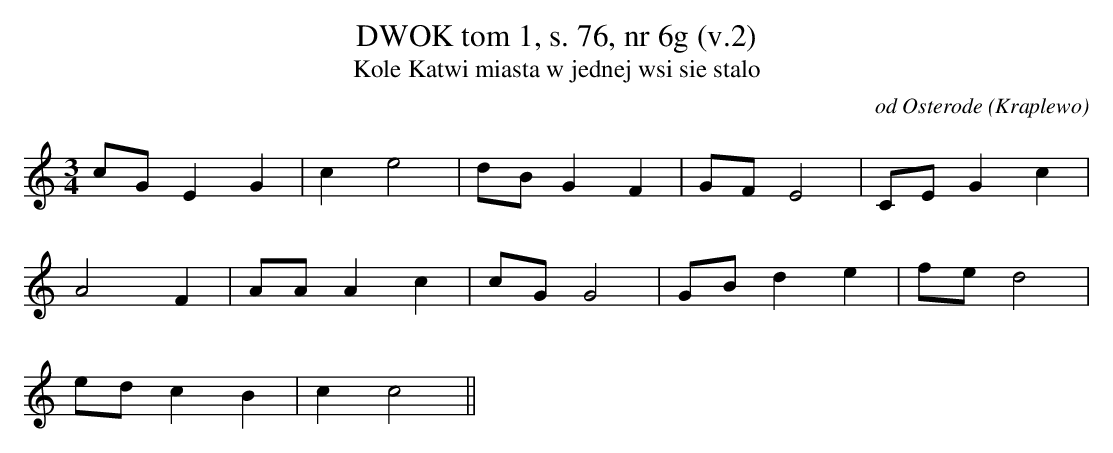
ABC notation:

X:1
T:DWOK tom 1, s. 76, nr 6g (v.2)
T:Kole Katwi miasta w jednej wsi sie stalo
O:od Osterode (Kraplewo)
M:3/4
L:1/8
K:C
cGE2G2 | c2e4 | dBG2F2 | GFE4 |CEG2c2 |
 A4F2 | AAA2c2 | cGG4 |GBd2e2 | fed4 |
 edc2B2 | c2c4||
